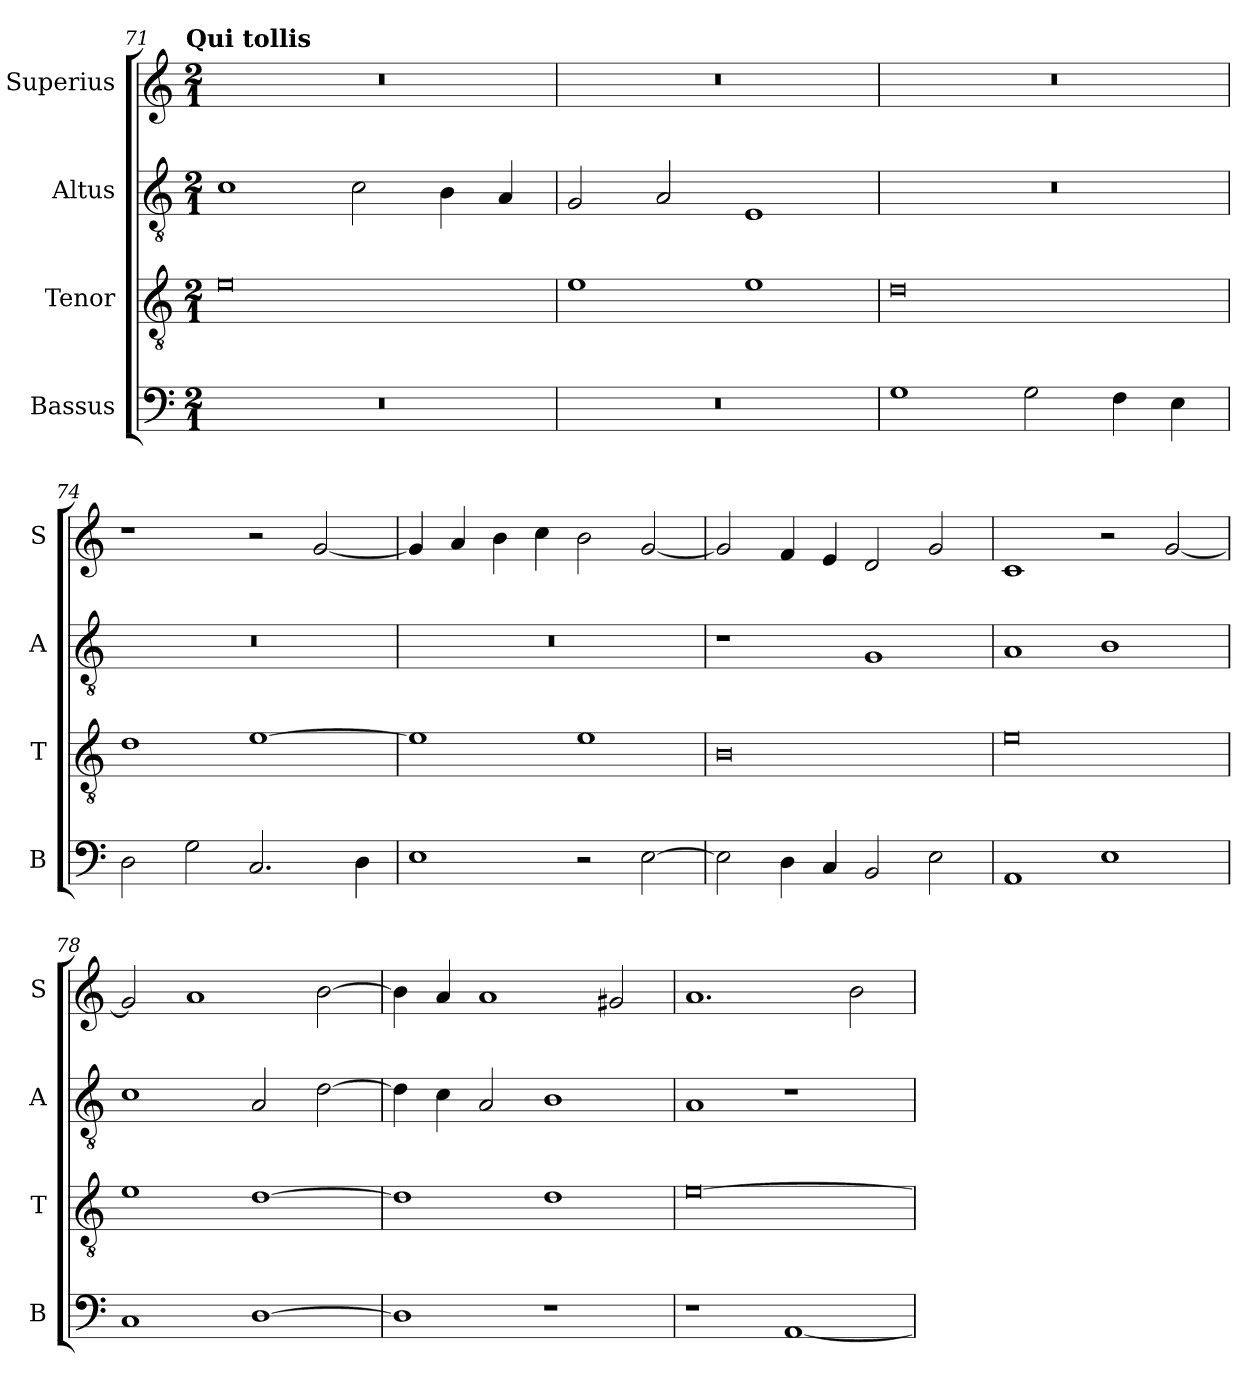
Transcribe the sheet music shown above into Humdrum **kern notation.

**kern	**kern	**kern	**kern
*part4	*part3	*part2	*part1
*staff4	*staff3	*staff2	*staff1
*I"Bassus	*I"Tenor	*I"Altus	*I"Superius
*I'B	*I'T	*I'A	*I'S
!!LO:LB:g=z
*clefF4	*clefGv2	*clefGv2	*clefG2
*k[]	*k[]	*k[]	*k[]
!!LO:TX:omd:t=Qui tollis
*M2/1	*M2/1	*M2/1	*M2/1
=71	=71	=71	=71
0r	0e	1c	0r
.	.	2c\	.
.	.	4B\	.
.	.	4A/	.
=72	=72	=72	=72
0r	1e	2G/	0r
.	.	2A/	.
.	1e	1E	.
=73	=73	=73	=73
1G	0d	0r	0r
2G\	.	.	.
4F\	.	.	.
4E\	.	.	.
=74	=74	=74	=74
2D\	1d	0r	1r
2G\	.	.	.
2.C/	[1e	.	2r
.	.	.	[2g/
4D\	.	.	.
=75	=75	=75	=75
1E	1e]	0r	4g/]
.	.	.	4a/
.	.	.	4b\
.	.	.	4cc\
2r	1e	.	2b\
[2E\	.	.	[2g/
=76	=76	=76	=76
2E\]	0B	1r	2g/]
4D\	.	.	4f/
4C/	.	.	4e/
2BB/	.	1G	2d/
2E\	.	.	2g/
=77	=77	=77	=77
1AA	0e	1A	1c
1E	.	1B	2r
.	.	.	[2g/
=78	=78	=78	=78
1C	1e	1c	2g/]
.	.	.	1a
[1D	[1d	2A/	.
.	.	[2d\	[2b\
=79	=79	=79	=79
1D]	1d]	4d\]	4b\]
.	.	4c\	4a/
.	.	2A/	1a
1r	1d	1B	.
.	.	.	2g#X/
=80	=80	=80	=80
1r	[0e	1A	1.a
[1AA	.	1r	.
.	.	.	2b\
=	=	=	=
*-	*-	*-	*-
